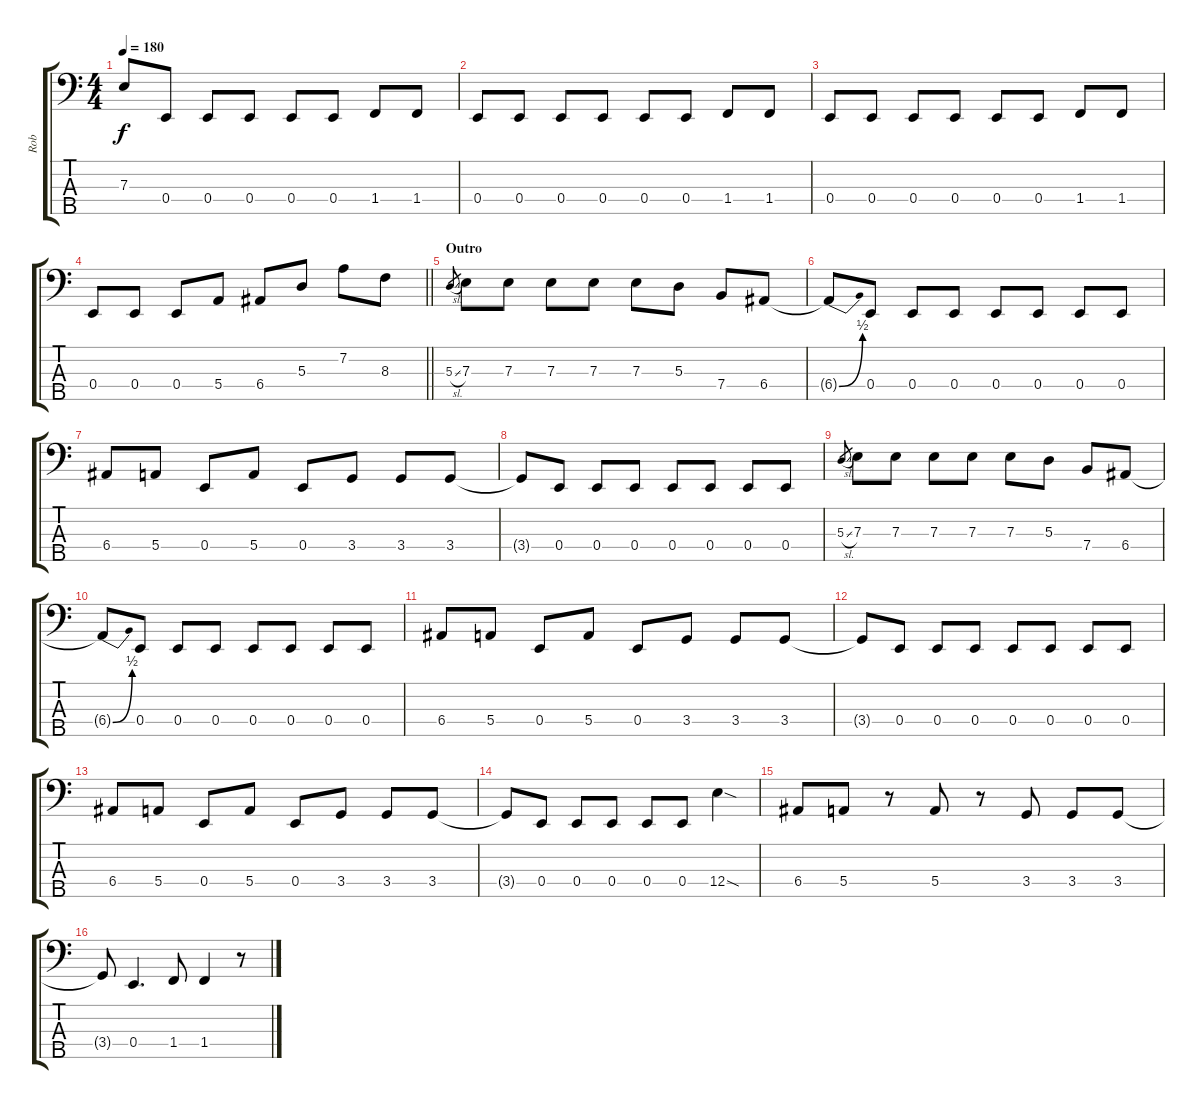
\track ("Rob" "Rob") {instrument electricbassfinger}
\staff {score tabs}
\tuning (G2 D2 A1 E1 B0) {hide}
\ts (4 4)
\tempo 180
\clef f4
\ks c
7.3.8{dy f} 0.4.8 0.4.8 0.4.8 0.4.8 0.4.8 1.4.8 1.4.8 |
0.4.8 0.4.8 0.4.8 0.4.8 0.4.8 0.4.8 1.4.8 1.4.8 |
0.4.8 0.4.8 0.4.8 0.4.8 0.4.8 0.4.8 1.4.8 1.4.8 |
\barLineRight lightlight
0.4.8 0.4.8 0.4.8 5.4.8 6.4.8 5.3.8 7.2.8 8.3.8 |
\section ("" "Outro")
5.3{sl}.8{gr} 7.3.8 7.3.8 7.3.8 7.3.8 7.3.8 5.3.8 7.4.8 6.4.8 |
6.4{be (bend 0 0 60 2) t}.8 0.4.8 0.4.8 0.4.8 0.4.8 0.4.8 0.4.8 0.4.8 |
6.4.8 5.4.8 0.4.8 5.4.8 0.4.8 3.4.8 3.4.8 3.4.8 |
3.4{t}.8 0.4.8 0.4.8 0.4.8 0.4.8 0.4.8 0.4.8 0.4.8 |
5.3{sl}.8{gr} 7.3.8 7.3.8 7.3.8 7.3.8 7.3.8 5.3.8 7.4.8 6.4.8 |
6.4{be (bend 0 0 60 2) t}.8 0.4.8 0.4.8 0.4.8 0.4.8 0.4.8 0.4.8 0.4.8 |
6.4.8 5.4.8 0.4.8 5.4.8 0.4.8 3.4.8 3.4.8 3.4.8 |
3.4{t}.8 0.4.8 0.4.8 0.4.8 0.4.8 0.4.8 0.4.8 0.4.8 |
6.4.8 5.4.8 0.4.8 5.4.8 0.4.8 3.4.8 3.4.8 3.4.8 |
3.4{t}.8 0.4.8 0.4.8 0.4.8 0.4.8 0.4.8 12.4{sod}.4 |
6.4.8 5.4.8 r.8 5.4.8 r.8 3.4.8 3.4.8 3.4.8 |
3.4{t}.8 0.4.4{d} 1.4.8 1.4.4 r.8
